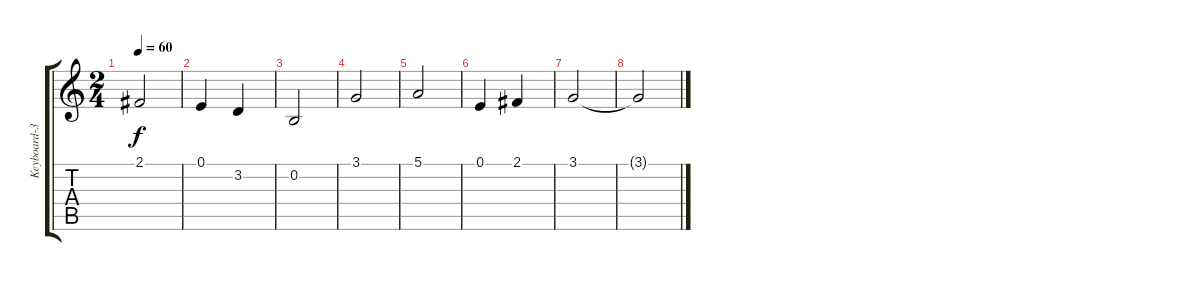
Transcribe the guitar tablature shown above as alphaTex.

\track ("Keyboard-3" "Keyboard-3") {instrument stringensemble1}
\staff {score tabs}
\tuning (E4 B3 G3 D3 A2 E2) {hide}
\ts (2 4)
\tempo 60
\clef g2
\ks c
2.1.2{dy f} |
0.1.4 3.2.4 |
0.2.2 |
3.1.2 |
5.1.2 |
0.1.4 2.1.4 |
3.1.2 |
3.1{t}.2
